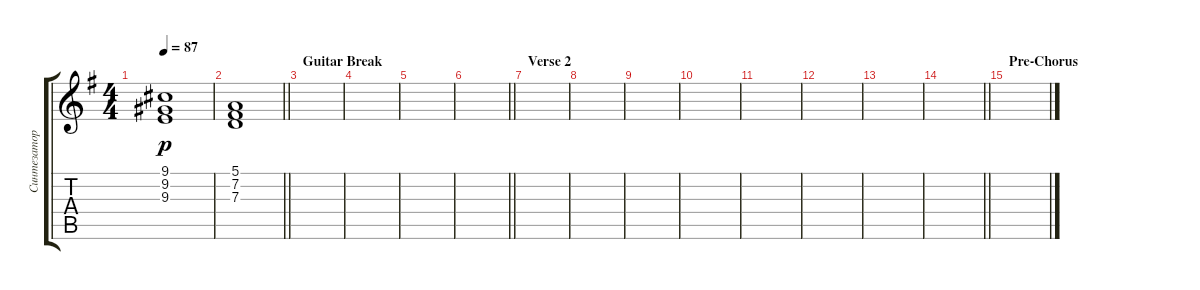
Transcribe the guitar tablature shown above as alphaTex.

\track ("Синтезатор" "Синтезатор") {instrument stringensemble1}
\staff {score tabs}
\tuning (E4 B3 G3 D3 A2 E2) {hide}
\ts (4 4)
\tempo 87
\clef g2
\ks eminor
(9.1 9.2 9.3).1{dy p} |
\barLineRight lightlight
(5.1 7.2 7.3).1 |
\section ("" "Guitar Break")
|
|
|
\barLineRight lightlight
|
\section ("" "Verse 2")
|
|
|
|
|
|
|
\barLineRight lightlight
|
\section ("" "Pre-Chorus")
